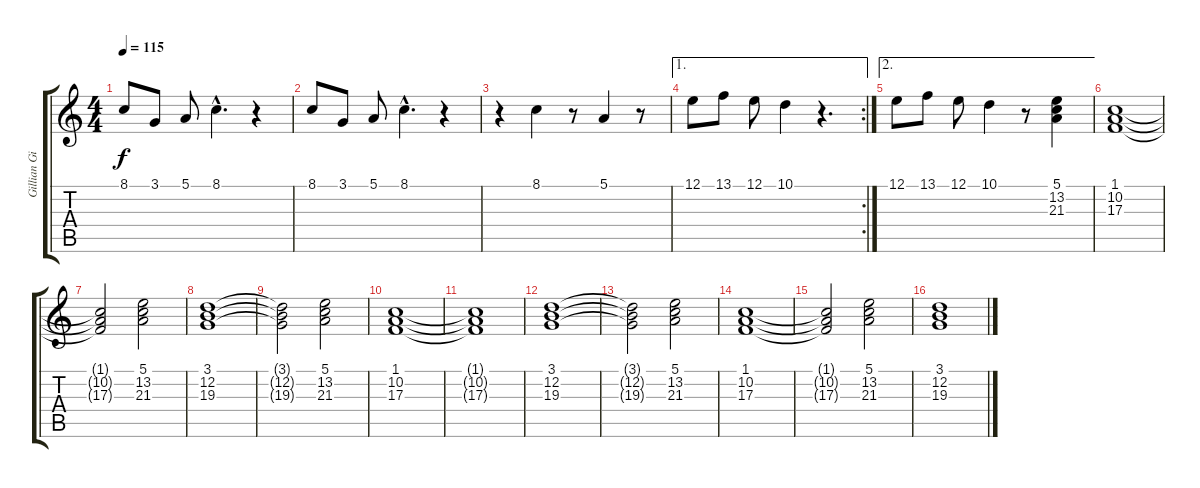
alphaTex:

\track ("Gillian Gilbert - Synth 1" "Gillian Gi") {instrument lead2sawtooth}
\staff {score tabs}
\tuning (E4 B3 G3 D3 A2 D2) {hide}
\ts (4 4)
\tempo 115
\clef g2
\ks c
8.1.8{dy f} 3.1.8 5.1.8 8.1{hac}.4{d} r.4 |
8.1.8 3.1.8 5.1.8 8.1{hac}.4{d} r.4 |
r.4 8.1.4 r.8 5.1.4 r.8 |
\ae 1
\rc 2
12.1.8 13.1.8 12.1.8 10.1.4 r.4{d} |
\ae 2
12.1.8 13.1.8 12.1.8 10.1.4 r.8 (5.1 13.2 21.3).4 |
(1.1 10.2 17.3).1 |
(1.1{t} 10.2{t} 17.3{t}).2 (5.1 13.2 21.3).2 |
(3.1 12.2 19.3).1 |
(3.1{t} 12.2{t} 19.3{t}).2 (5.1 13.2 21.3).2 |
(1.1 10.2 17.3).1 |
(1.1{t} 10.2{t} 17.3{t}).1 |
(3.1 12.2 19.3).1 |
(3.1{t} 12.2{t} 19.3{t}).2 (5.1 13.2 21.3).2 |
(1.1 10.2 17.3).1 |
(1.1{t} 10.2{t} 17.3{t}).2 (5.1 13.2 21.3).2 |
(3.1 12.2 19.3).1
